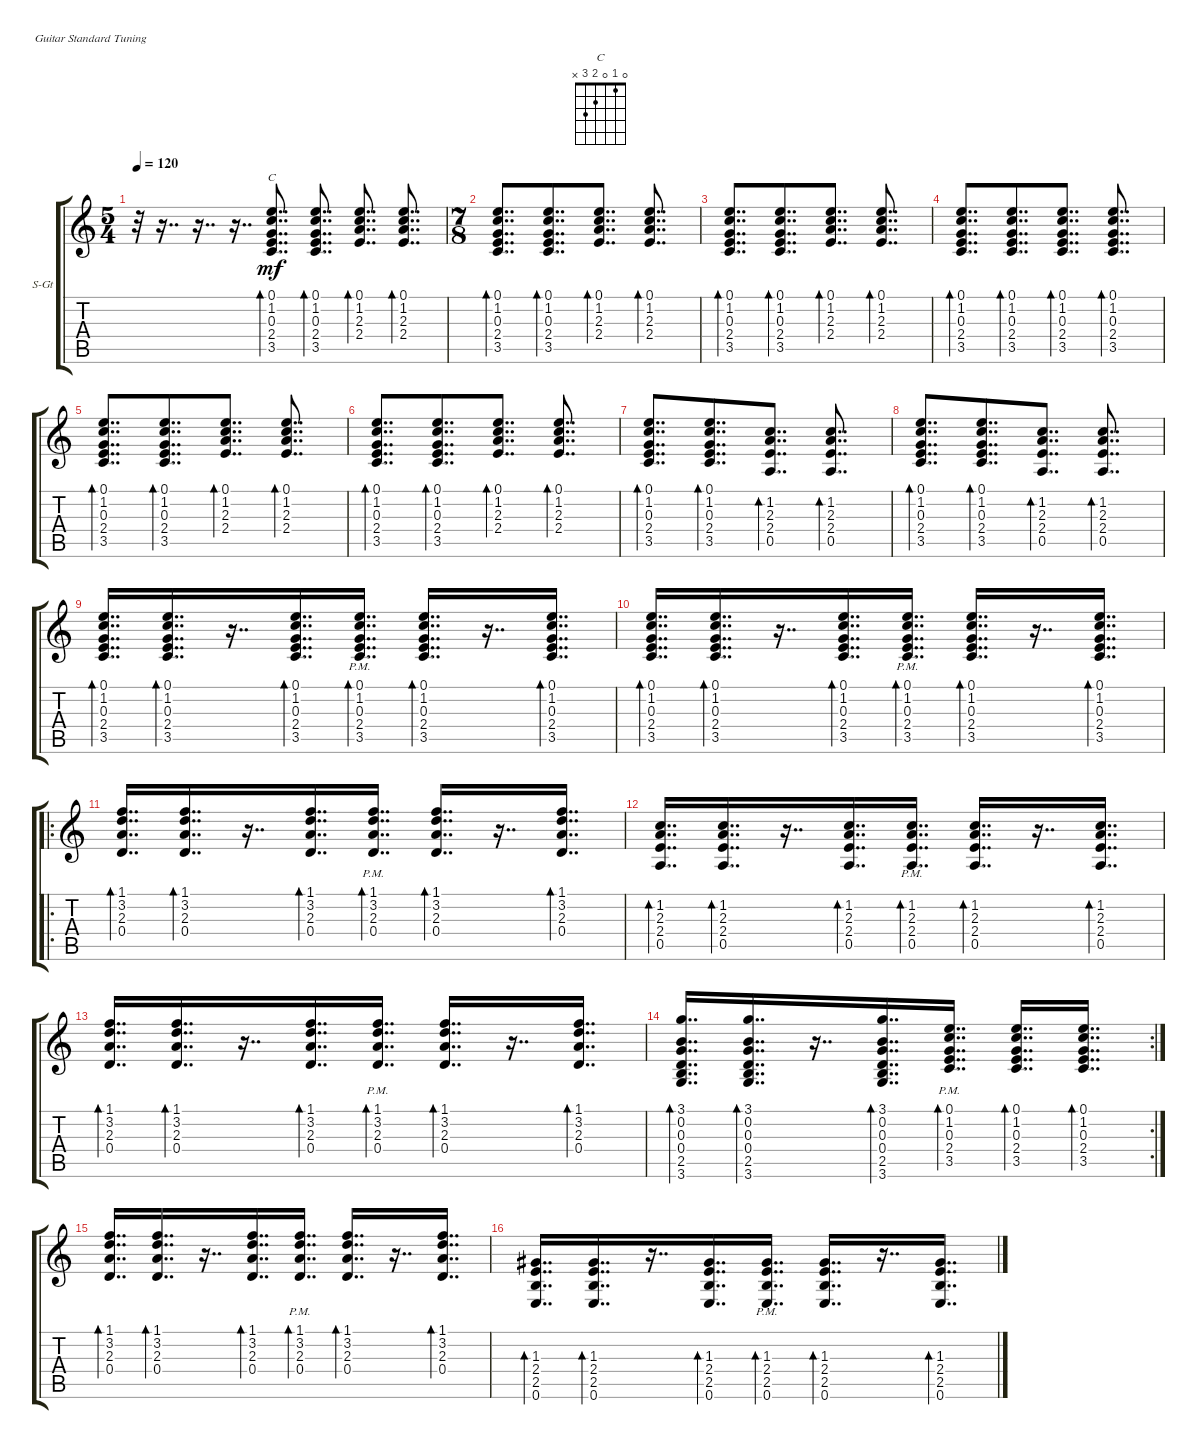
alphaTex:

\defaultSystemsLayout 4
\bracketExtendMode groupsimilarinstruments
\firstSystemTrackNameOrientation horizontal
\otherSystemsTrackNameOrientation horizontal
\track ("Steel Guitar" "S-Gt") {instrument acousticguitarsteel}
\staff {score tabs}
\tuning (E4 B3 G3 D3 A2 E2)
\chord ("C" 0 1 0 2 3 x)
\ts (5 4)
\tempo 120
\clef g2
\ks c
r.32{dy mf instrument acousticguitarsteel} r.16{dd} r.16{dd} r.16{dd} (3.5 2.4 0.3 1.2 0.1).8{dd bd 51 ch "C"} (3.5 2.4 0.3 1.2 0.1).8{dd bd 51} (2.4 2.3 1.2 0.1).8{dd bd 51} (2.4 2.3 1.2 0.1).8{dd bd 51} |
\ts (7 8)
(3.5 2.4 0.3 1.2 0.1).8{dd bd 51} (3.5 2.4 0.3 1.2 0.1).8{dd bd 51} (2.4 2.3 1.2 0.1).8{dd bd 51} (2.4 2.3 1.2 0.1).8{dd bd 51} |
(3.5 2.4 0.3 1.2 0.1).8{dd bd 51} (3.5 2.4 0.3 1.2 0.1).8{dd bd 51} (2.4 2.3 1.2 0.1).8{dd bd 51} (2.4 2.3 1.2 0.1).8{dd bd 51} |
(3.5 2.4 0.3 1.2 0.1).8{dd bd 51} (3.5 2.4 0.3 1.2 0.1).8{dd bd 51} (3.5 2.4 0.3 1.2 0.1).8{dd bd 51} (3.5 2.4 0.3 1.2 0.1).8{dd bd 51} |
(3.5 2.4 0.3 1.2 0.1).8{dd bd 51} (3.5 2.4 0.3 1.2 0.1).8{dd bd 51} (2.4 2.3 1.2 0.1).8{dd bd 51} (2.4 2.3 1.2 0.1).8{dd bd 51} |
(3.5 2.4 0.3 1.2 0.1).8{dd bd 51} (3.5 2.4 0.3 1.2 0.1).8{dd bd 51} (2.4 2.3 1.2 0.1).8{dd bd 51} (2.4 2.3 1.2 0.1).8{dd bd 51} |
(3.5 2.4 0.3 1.2 0.1).8{dd bd 51} (3.5 2.4 0.3 1.2 0.1).8{dd bd 51} (2.4 2.3 1.2 0.5).8{dd bd 51} (2.4 2.3 1.2 0.5).8{dd bd 51} |
(3.5 2.4 0.3 1.2 0.1).8{dd bd 51} (3.5 2.4 0.3 1.2 0.1).8{dd bd 51} (2.4 2.3 1.2 0.5).8{dd bd 51} (2.4 2.3 1.2 0.5).8{dd bd 51} |
(3.5 2.4 0.3 1.2 0.1).16{dd bd 56} (3.5 2.4 0.3 1.2 0.1).16{dd bd 56} r.16{dd} (3.5 2.4 0.3 1.2 0.1).16{dd bd 56} (3.5 2.4 0.3{pm} 1.2 0.1).16{dd bd 56} (3.5 2.4 0.3 1.2 0.1).16{dd bd 56} r.16{dd} (3.5 2.4 0.3 1.2 0.1).16{dd bd 56} |
(3.5 2.4 0.3 1.2 0.1).16{dd bd 56} (3.5 2.4 0.3 1.2 0.1).16{dd bd 56} r.16{dd} (3.5 2.4 0.3 1.2 0.1).16{dd bd 56} (3.5 2.4 0.3{pm} 1.2 0.1).16{dd bd 56} (3.5 2.4 0.3 1.2 0.1).16{dd bd 56} r.16{dd} (3.5 2.4 0.3 1.2 0.1).16{dd bd 56} |
\ro
(0.4 2.3 3.2 1.1).16{dd bd 56} (2.3 3.2 1.1 0.4).16{dd bd 56} r.16{dd} (0.4 2.3 3.2 1.1).16{dd bd 56} (2.3{pm} 3.2 1.1 0.4).16{dd bd 56} (0.4 2.3 1.1 3.2).16{dd bd 56} r.16{dd} (0.4 2.3 3.2 1.1).16{dd bd 56} |
(2.4 2.3 1.2 0.5).16{dd bd 56} (2.3 1.2 2.4 0.5).16{dd bd 56} r.16{dd} (2.4 2.3 1.2 0.5).16{dd bd 56} (2.3{pm} 1.2 2.4 0.5).16{dd bd 56} (2.4 2.3 1.2 0.5).16{dd bd 56} r.16{dd} (2.4 2.3 1.2 0.5).16{dd bd 56} |
(0.4 2.3 3.2 1.1).16{dd bd 56} (2.3 3.2 1.1 0.4).16{dd bd 56} r.16{dd} (0.4 2.3 3.2 1.1).16{dd bd 56} (2.3{pm} 3.2 1.1 0.4).16{dd bd 56} (0.4 2.3 1.1 3.2).16{dd bd 56} r.16{dd} (0.4 2.3 3.2 1.1).16{dd bd 56} |
\rc 2
(0.4 0.3 0.2 3.1 2.5 3.6).16{dd bd 56} (0.3 0.2 3.1 0.4 3.6 2.5).16{dd bd 56} r.16{dd} (0.4 0.3 0.2 3.1 2.5 3.6).16{dd bd 56} (3.5 2.4 0.3{pm} 1.2 0.1).16{dd bd 56} (3.5 2.4 0.3 1.2 0.1).16{dd bd 56} (3.5 2.4 0.3 1.2 0.1).16{dd bd 56} |
(0.4 2.3 3.2 1.1).16{dd bd 56} (2.3 3.2 1.1 0.4).16{dd bd 56} r.16{dd} (0.4 2.3 3.2 1.1).16{dd bd 56} (2.3{pm} 3.2 1.1 0.4).16{dd bd 56} (0.4 2.3 1.1 3.2).16{dd bd 56} r.16{dd} (0.4 2.3 3.2 1.1).16{dd bd 56} |
(2.4 1.3 2.5 0.6).16{dd bd 56} (1.3 2.4 2.5 0.6).16{dd bd 56} r.16{dd} (2.4 1.3 2.5 0.6).16{dd bd 56} (1.3{pm} 2.4 2.5 0.6).16{dd bd 56} (2.4 1.3 2.5 0.6).16{dd bd 56} r.16{dd} (2.4 1.3 2.5 0.6).16{dd bd 56}
